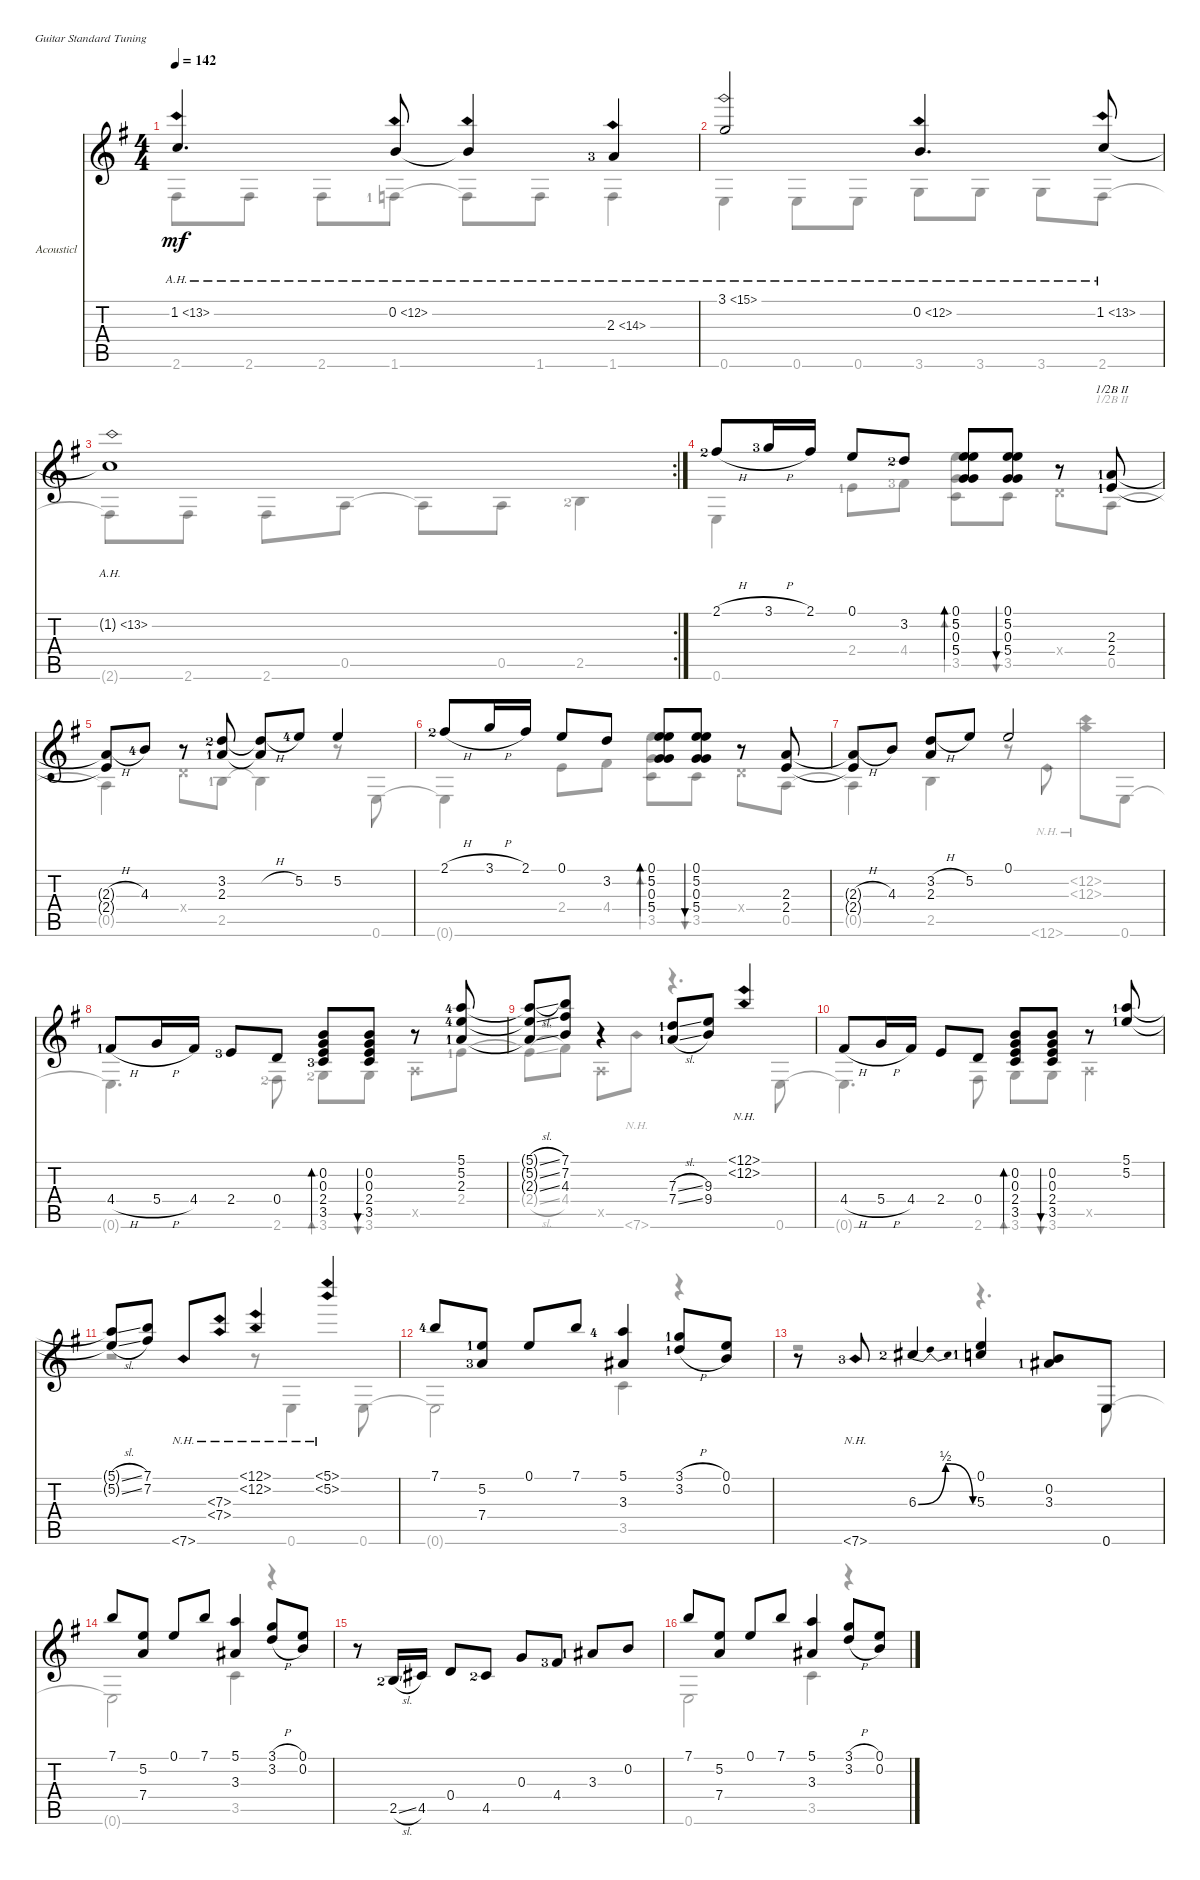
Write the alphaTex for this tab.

\defaultSystemsLayout 4
\bracketExtendMode nobrackets
\firstSystemTrackNameOrientation horizontal
\otherSystemsTrackNameOrientation horizontal
\track ("Acousticl Guitar" "Acousticl ") {instrument acousticguitarsteel}
\staff {score tabs}
\tuning (E4 B3 G3 D3 A2 E2)
\voice
\ts (4 4)
\tempo 142
\clef g2
\ks eminor
1.2{ah 12 t}.4{d lyrics (0 "") lyrics (1 "") lyrics (2 "") lyrics (3 "") lyrics (4 "") dy mf} 0.2{ah 12}.8 0.2{ah 12 t}.4 2.3{ah 12 lf 4}.4 |
3.1{ah 12}.2{lyrics (0 "") lyrics (1 "") lyrics (2 "") lyrics (3 "") lyrics (4 "")} 0.2{ah 12}.4{d} 1.2{ah 12}.8 |
\rc 2
1.2{ah 12 t}.1{lyrics (0 "") lyrics (1 "") lyrics (2 "") lyrics (3 "") lyrics (4 "")} |
\scale
0.566625 2.1{h lf 3}.8 3.1{h lf 4}.16 2.1.16 0.1.8 3.2{lf 3}.8 (0.1 0.3 5.2 5.4).8{bd 30} (0.1 5.2 0.3 5.4).8{bu 30} r.8 (2.4{lf 2} 2.3{lf 2}).8{barre (2 half)} |
\scale
0.433175 (2.3{h t} 2.4{t}).8 4.3{lf 5}.8 r.8 (2.3{lf 2} 3.2{lf 3}).8 (3.2{h t} 2.3{t}).8 5.2{lf 5}.8 5.2.4 |
2.1{h lf 3}.8 3.1{h}.16 2.1.16 0.1.8 3.2.8 (0.1 0.3 5.2 5.4).8{bd 30} (0.1 5.2 0.3 5.4).8{bu 30} r.8 (2.4 2.3).8 |
(2.3{h t} 2.4{t}).8 4.3.8 (2.3 3.2{h}).8 5.2.8 0.1.2 |
4.4{h lf 2}.8 5.4{h}.16 4.4.16 2.4{lf 4}.8 0.4.8 (3.5{lf 4} 2.4 0.3 0.2).8{bd 30} (3.5 2.4 0.3 0.2).8{bu 30} r.8 (2.3{lf 2} 5.2{lf 5} 5.1{lf 5}).8 |
(2.3{sl t} 5.2{sl t} 5.1{sl t}).8 (4.3 7.2 7.1).8 r.4 (7.3{sl lf 2} 7.4{sl lf 2}).8 (9.3 9.4).8 (12.1{nh} 12.2{nh}).4 |
4.4{h}.8 5.4{h}.16 4.4.16 2.4.8 0.4.8 (3.5 2.4 0.3 0.2).8{bd 30} (3.5 2.4 0.3 0.2).8{bu 30} r.8 (5.2{lf 2} 5.1{lf 2}).8 |
(5.1{sl t} 5.2{sl t}).8 (7.1 7.2).8 7.6{nh}.8 (7.4{nh} 7.3{nh}).8 (12.2{nh} 12.1{nh}).4 (5.1{nh} 5.2{nh}).4 |
7.1{lf 5}.8 (5.2{lf 2} 7.4{lf 4}).8 0.1.8 7.1.8 (5.1{lf 5} 3.3).4 (3.1{h lf 2} 3.2{h lf 2}).8 (0.1 0.2).8 |
r.8 7.6{nh lf 4}.8 6.3{be (bendrelease 0 0 10.2 2 20.4 2 30 0) lf 3}.4 (5.3{lf 2} 0.1).4 (3.3{lf 2} 0.2).8 0.6.8 |
7.1.8 (5.2 7.4).8 0.1.8 7.1.8 (5.1 3.3).4 (3.1{h} 3.2{h}).8 (0.1 0.2).8 |
r.8 2.5{sl lf 3}.16 4.5.16 0.4.8 4.5{lf 3}.8 0.3.8 4.4{lf 4}.8 3.3{lf 2}.8 0.2.8 |
7.1.8 (5.2 7.4).8 0.1.8 7.1.8 (5.1 3.3).4 (3.1{h} 3.2{h}).8 (0.1 0.2).8
\voice
\clef g2
\ottava regular
\simile none
\ks eminor
2.6{t}.8{dy mf} 2.6.8 2.6.8 1.6{lf 2}.8 1.6{t}.8 1.6.8 1.6.4 |
0.6.4 0.6.8 0.6.8 3.6.8 3.6.8 3.6.8 2.6.8 |
2.6{t}.8 2.6.8 2.6.8 0.5.8 0.5{t}.8 0.5.8 2.5{lf 3}.4 |
\scale
0.566625 0.6.4 2.4{lf 2}.8 4.4{lf 4}.8 (5.4 5.2 3.5).8{bd 30} 3.5.8{bu 30} 0.4{x}.8 0.5.8{barre (2 half)} |
\scale
0.433175 0.5{t}.4 0.4{x}.8 2.5{lf 2}.8 2.5{t}.4 r.8 0.6.8 |
0.6{t}.4 2.4.8 4.4.8 (5.4 5.2 3.5).8{bd 30} 3.5.8{bu 30} 0.4{x}.8 0.5.8 |
0.5{t}.4 2.5.4 r.8 12.6{nh}.8 (12.3{nh} 12.2{nh}).8 0.6.8 |
0.6{t}.4{d} 2.6{lf 3}.8 3.6{lf 3}.8{bd 30} 3.6.8{bu 30} 0.5{x}.8 2.4{lf 2}.8 |
2.4{sl t}.8 4.4.8 0.5{x}.8 7.6{nh}.8 r.4{d} 0.6.8 |
0.6{t}.4{d} 2.6.8 3.6.8{bd 30} 3.6.8{bu 30} 0.5{x}.4 |
r.2 r.8 0.6.4 0.6.8 |
0.6{t}.2 3.5.4 r.4 |
r.2 r.4{d} 0.6.8 |
0.6{t}.2 3.5.4 r.4 |
|
0.6.2 3.5.4 r.4
